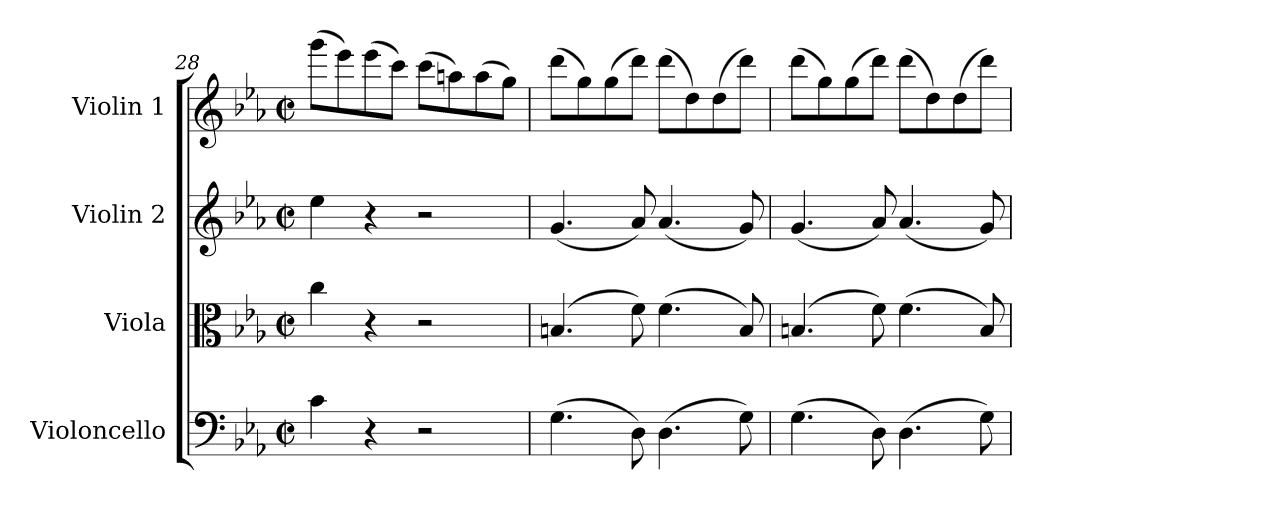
**kern	**kern	**kern	**kern
*part4	*part3	*part2	*part1
*staff4	*staff3	*staff2	*staff1
*I"Violoncello	*I"Viola	*I"Violin 2	*I"Violin 1
*I'Vc	*I'Vla	*I'Vln	*I'Vln
*clefF4	*clefC3	*clefG2	*clefG2
*k[b-e-a-]	*k[b-e-a-]	*k[b-e-a-]	*k[b-e-a-]
*M2/2	*M2/2	*M2/2	*M2/2
*met(c|)	*met(c|)	*met(c|)	*met(c|)
=28	=28	=28	=28
4c\	4cc\	4ee-\	(8ggg\L
.	.	.	8eee-\)
4r	4r	4r	(8eee-\
.	.	.	8ccc\J)
2r	2r	2r	(8ccc\L
.	.	.	8aan\)
.	.	.	(8aa\
.	.	.	8gg\J)
!!LO:LB:g=z
=29	=29	=29	=29
(4.G\	(4.Bn/	(4.g/	(8ddd\L
.	.	.	8gg\)
.	.	.	(8gg\
8D\)	8f\)	8a-/)	8ddd\J)
(4.D\	(4.f\	(4.a-/	(8ddd\L
.	.	.	8dd\)
.	.	.	(8dd\
8G\)	8B/)	8g/)	8ddd\J)
=30	=30	=30	=30
(4.G\	(4.Bn/	(4.g/	(8ddd\L
.	.	.	8gg\)
.	.	.	(8gg\
8D\)	8f\)	8a-/)	8ddd\J)
(4.D\	(4.f\	(4.a-/	(8ddd\L
.	.	.	8dd\)
.	.	.	(8dd\
8G\)	8B/)	8g/)	8ddd\J)
=	=	=	=
*-	*-	*-	*-
